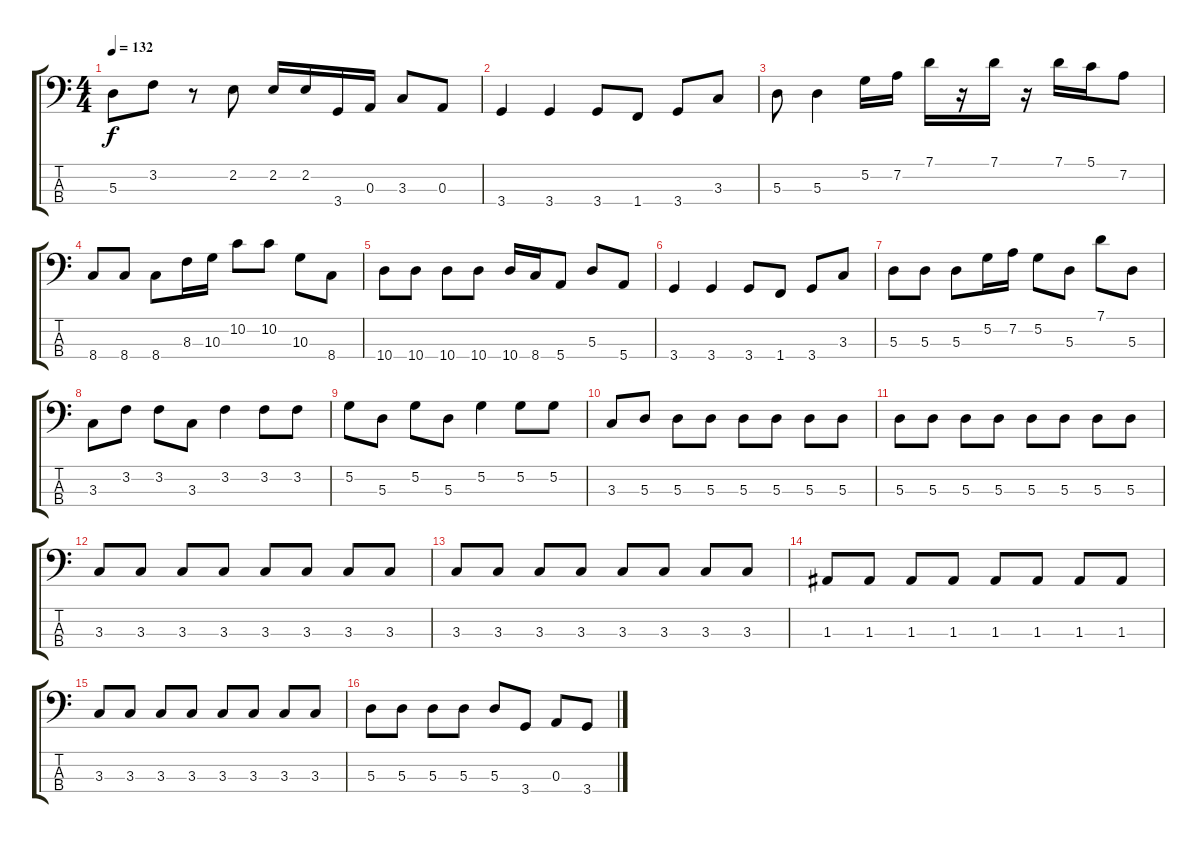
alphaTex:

\track "" {instrument electricbasspick}
\staff {score tabs}
\tuning (G2 D2 A1 E1) {hide}
\ts (4 4)
\tempo 132
\clef f4
\ks c
5.3.8{dy f} 3.2.8 r.8 2.2.8 2.2.16 2.2.16 3.4.16 0.3.16 3.3.8 0.3.8 |
3.4.4 3.4.4 3.4.8 1.4.8 3.4.8 3.3.8 |
5.3.8 5.3.4 5.2.16 7.2.16 7.1.16 r.16 7.1.16 r.16 7.1.16 5.1.16 7.2.8 |
8.4.8 8.4.8 8.4.8 8.3.16 10.3.16 10.2.8 10.2.8 10.3.8 8.4.8 |
10.4.8 10.4.8 10.4.8 10.4.8 10.4.16 8.4.16 5.4.8 5.3.8 5.4.8 |
3.4.4 3.4.4 3.4.8 1.4.8 3.4.8 3.3.8 |
5.3.8 5.3.8 5.3.8 5.2.16 7.2.16 5.2.8 5.3.8 7.1.8 5.3.8 |
3.3.8 3.2.8 3.2.8 3.3.8 3.2.4 3.2.8 3.2.8 |
5.2.8 5.3.8 5.2.8 5.3.8 5.2.4 5.2.8 5.2.8 |
3.3.8 5.3.8 5.3.8 5.3.8 5.3.8 5.3.8 5.3.8 5.3.8 |
5.3.8 5.3.8 5.3.8 5.3.8 5.3.8 5.3.8 5.3.8 5.3.8 |
3.3.8 3.3.8 3.3.8 3.3.8 3.3.8 3.3.8 3.3.8 3.3.8 |
3.3.8 3.3.8 3.3.8 3.3.8 3.3.8 3.3.8 3.3.8 3.3.8 |
1.3.8 1.3.8 1.3.8 1.3.8 1.3.8 1.3.8 1.3.8 1.3.8 |
3.3.8 3.3.8 3.3.8 3.3.8 3.3.8 3.3.8 3.3.8 3.3.8 |
5.3.8 5.3.8 5.3.8 5.3.8 5.3.8 3.4.8 0.3.8 3.4.8
